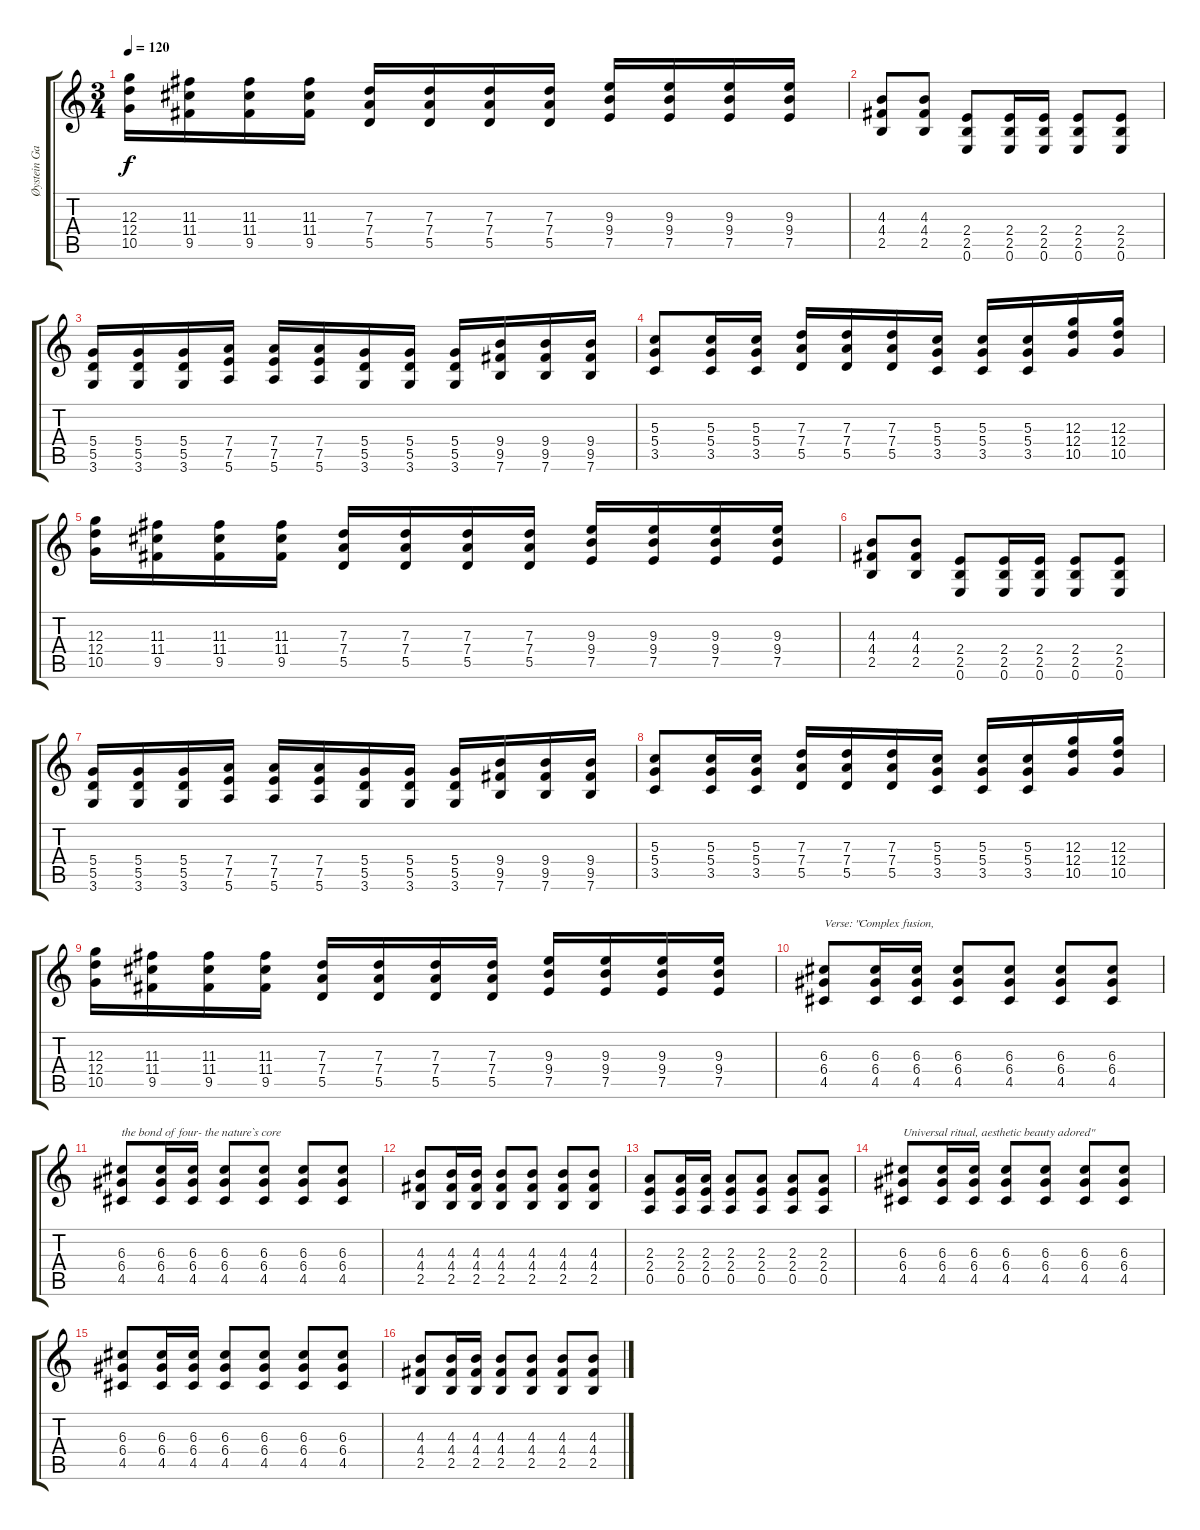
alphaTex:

\track ("Øystein Garnes Brum" "Øystein Ga") {instrument distortionguitar}
\staff {score tabs}
\tuning (E4 B3 G3 D3 A2 E2) {hide}
\ts (3 4)
\tempo 120
\clef g2
\ks c
(12.3 12.4 10.5).16{dy f} (11.3 11.4 9.5).16 (11.3 11.4 9.5).16 (11.3 11.4 9.5).16 (7.3 7.4 5.5).16 (7.3 7.4 5.5).16 (7.3 7.4 5.5).16 (7.3 7.4 5.5).16 (9.3 9.4 7.5).16 (9.3 9.4 7.5).16 (9.3 9.4 7.5).16 (9.3 9.4 7.5).16 |
(4.3 4.4 2.5).8 (4.3 4.4 2.5).8 (2.4 2.5 0.6).8 (2.4 2.5 0.6).16 (2.4 2.5 0.6).16 (2.4 2.5 0.6).8 (2.4 2.5 0.6).8 |
(5.4 5.5 3.6).16 (5.4 5.5 3.6).16 (5.4 5.5 3.6).16 (7.4 7.5 5.6).16 (7.4 7.5 5.6).16 (7.4 7.5 5.6).16 (5.4 5.5 3.6).16 (5.4 5.5 3.6).16 (5.4 5.5 3.6).16 (9.4 9.5 7.6).16 (9.4 9.5 7.6).16 (9.4 9.5 7.6).16 |
(5.3 5.4 3.5).8 (5.3 5.4 3.5).16 (5.3 5.4 3.5).16 (7.3 7.4 5.5).16 (7.3 7.4 5.5).16 (7.3 7.4 5.5).16 (5.3 5.4 3.5).16 (5.3 5.4 3.5).16 (5.3 5.4 3.5).16 (12.3 12.4 10.5).16 (12.3 12.4 10.5).16 |
(12.3 12.4 10.5).16 (11.3 11.4 9.5).16 (11.3 11.4 9.5).16 (11.3 11.4 9.5).16 (7.3 7.4 5.5).16 (7.3 7.4 5.5).16 (7.3 7.4 5.5).16 (7.3 7.4 5.5).16 (9.3 9.4 7.5).16 (9.3 9.4 7.5).16 (9.3 9.4 7.5).16 (9.3 9.4 7.5).16 |
(4.3 4.4 2.5).8 (4.3 4.4 2.5).8 (2.4 2.5 0.6).8 (2.4 2.5 0.6).16 (2.4 2.5 0.6).16 (2.4 2.5 0.6).8 (2.4 2.5 0.6).8 |
(5.4 5.5 3.6).16 (5.4 5.5 3.6).16 (5.4 5.5 3.6).16 (7.4 7.5 5.6).16 (7.4 7.5 5.6).16 (7.4 7.5 5.6).16 (5.4 5.5 3.6).16 (5.4 5.5 3.6).16 (5.4 5.5 3.6).16 (9.4 9.5 7.6).16 (9.4 9.5 7.6).16 (9.4 9.5 7.6).16 |
(5.3 5.4 3.5).8 (5.3 5.4 3.5).16 (5.3 5.4 3.5).16 (7.3 7.4 5.5).16 (7.3 7.4 5.5).16 (7.3 7.4 5.5).16 (5.3 5.4 3.5).16 (5.3 5.4 3.5).16 (5.3 5.4 3.5).16 (12.3 12.4 10.5).16 (12.3 12.4 10.5).16 |
(12.3 12.4 10.5).16 (11.3 11.4 9.5).16 (11.3 11.4 9.5).16 (11.3 11.4 9.5).16 (7.3 7.4 5.5).16 (7.3 7.4 5.5).16 (7.3 7.4 5.5).16 (7.3 7.4 5.5).16 (9.3 9.4 7.5).16 (9.3 9.4 7.5).16 (9.3 9.4 7.5).16 (9.3 9.4 7.5).16 |
(6.3 6.4 4.5).8{txt "Verse: \"Complex fusion, "} (6.3 6.4 4.5).16 (6.3 6.4 4.5).16 (6.3 6.4 4.5).8 (6.3 6.4 4.5).8 (6.3 6.4 4.5).8 (6.3 6.4 4.5).8 |
(6.3 6.4 4.5).8{txt "the bond of four- the nature`s core"} (6.3 6.4 4.5).16 (6.3 6.4 4.5).16 (6.3 6.4 4.5).8 (6.3 6.4 4.5).8 (6.3 6.4 4.5).8 (6.3 6.4 4.5).8 |
(4.3 4.4 2.5).8 (4.3 4.4 2.5).16 (4.3 4.4 2.5).16 (4.3 4.4 2.5).8 (4.3 4.4 2.5).8 (4.3 4.4 2.5).8 (4.3 4.4 2.5).8 |
(2.3 2.4 0.5).8 (2.3 2.4 0.5).16 (2.3 2.4 0.5).16 (2.3 2.4 0.5).8 (2.3 2.4 0.5).8 (2.3 2.4 0.5).8 (2.3 2.4 0.5).8 |
(6.3 6.4 4.5).8{txt "Universal ritual, aesthetic beauty adored\""} (6.3 6.4 4.5).16 (6.3 6.4 4.5).16 (6.3 6.4 4.5).8 (6.3 6.4 4.5).8 (6.3 6.4 4.5).8 (6.3 6.4 4.5).8 |
(6.3 6.4 4.5).8 (6.3 6.4 4.5).16 (6.3 6.4 4.5).16 (6.3 6.4 4.5).8 (6.3 6.4 4.5).8 (6.3 6.4 4.5).8 (6.3 6.4 4.5).8 |
(4.3 4.4 2.5).8 (4.3 4.4 2.5).16 (4.3 4.4 2.5).16 (4.3 4.4 2.5).8 (4.3 4.4 2.5).8 (4.3 4.4 2.5).8 (4.3 4.4 2.5).8
